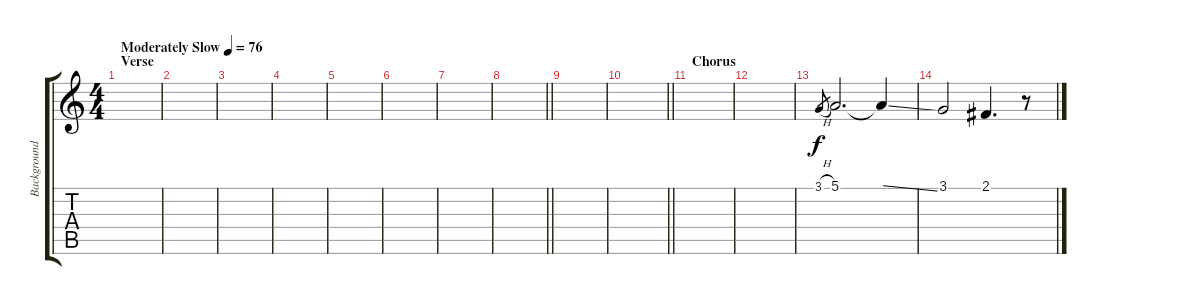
\track ("Background Vocals " "Background") {instrument clarinet}
\staff {score tabs}
\tuning (E4 B3 G3 D3 A2 E2) {hide}
\ts (4 4)
\section ("" "Verse")
\tempo (76 "Moderately Slow")
\clef g2
\ks c
|
|
|
|
|
|
|
\barLineRight lightlight
|
|
\barLineRight lightlight
|
\section ("" "Chorus")
|
|
3.1{h}.8{gr} 5.1.2{d volume 13} 5.1{ss t}.4 |
3.1.2 2.1.4{d} r.8
